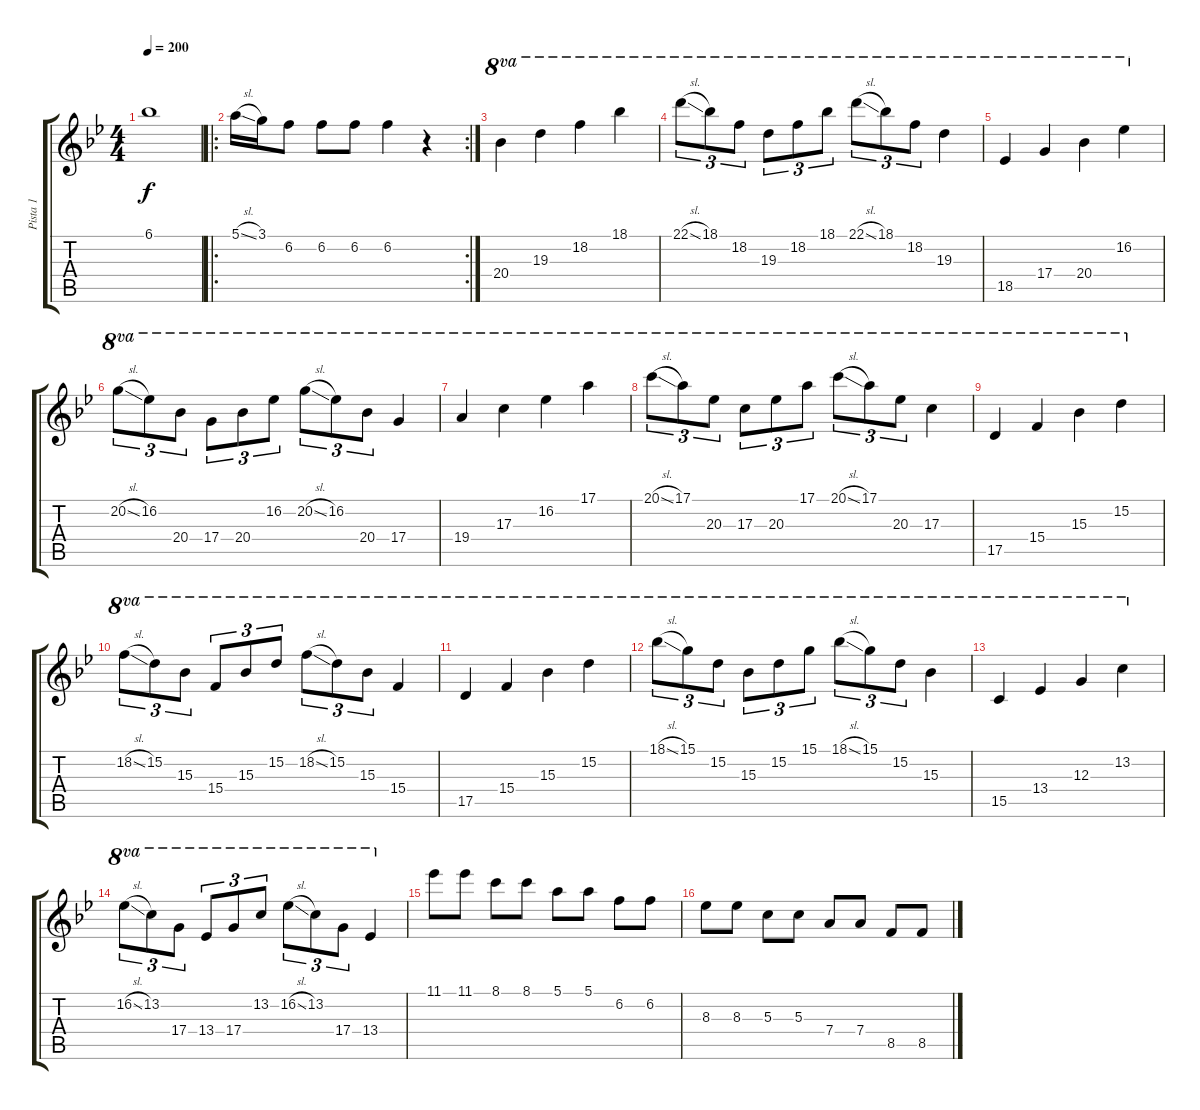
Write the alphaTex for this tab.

\track ("Pista 1" "Pista 1") {instrument distortionguitar}
\staff {score tabs}
\tuning (E4 B3 G3 D3 A2 E2) {hide}
\ts (4 4)
\tempo 200
\clef g2
\ks gminor
6.1.1{dy f} |
\ro
\rc 2
5.1{sl}.16 3.1.16 6.2.8 6.2.8 6.2.8 6.2.4 r.4 |
20.4.4{ot 8va} 19.3.4{ot 8va} 18.2.4{ot 8va} 18.1.4{ot 8va} |
22.1{sl}.8{tu (3 2) ot 8va} 18.1.8{tu (3 2) ot 8va} 18.2.8{tu (3 2) ot 8va} 19.3.8{tu (3 2) ot 8va} 18.2.8{tu (3 2) ot 8va} 18.1.8{tu (3 2) ot 8va} 22.1{sl}.8{tu (3 2) ot 8va} 18.1.8{tu (3 2) ot 8va} 18.2.8{tu (3 2) ot 8va} 19.3.4{ot 8va} |
18.5.4{ot 8va} 17.4.4{ot 8va} 20.4.4{ot 8va} 16.2.4{ot 8va} |
20.2{sl}.8{tu (3 2) ot 8va} 16.2.8{tu (3 2) ot 8va} 20.4.8{tu (3 2) ot 8va} 17.4.8{tu (3 2) ot 8va} 20.4.8{tu (3 2) ot 8va} 16.2.8{tu (3 2) ot 8va} 20.2{sl}.8{tu (3 2) ot 8va} 16.2.8{tu (3 2) ot 8va} 20.4.8{tu (3 2) ot 8va} 17.4.4{ot 8va} |
19.4.4{ot 8va} 17.3.4{ot 8va} 16.2.4{ot 8va} 17.1.4{ot 8va} |
20.1{sl}.8{tu (3 2) ot 8va} 17.1.8{tu (3 2) ot 8va} 20.3.8{tu (3 2) ot 8va} 17.3.8{tu (3 2) ot 8va} 20.3.8{tu (3 2) ot 8va} 17.1.8{tu (3 2) ot 8va} 20.1{sl}.8{tu (3 2) ot 8va} 17.1.8{tu (3 2) ot 8va} 20.3.8{tu (3 2) ot 8va} 17.3.4{ot 8va} |
17.5.4{ot 8va} 15.4.4{ot 8va} 15.3.4{ot 8va} 15.2.4{ot 8va} |
18.2{sl}.8{tu (3 2) ot 8va} 15.2.8{tu (3 2) ot 8va} 15.3.8{tu (3 2) ot 8va} 15.4.8{tu (3 2) ot 8va} 15.3.8{tu (3 2) ot 8va} 15.2.8{tu (3 2) ot 8va} 18.2{sl}.8{tu (3 2) ot 8va} 15.2.8{tu (3 2) ot 8va} 15.3.8{tu (3 2) ot 8va} 15.4.4{ot 8va} |
17.5.4{ot 8va} 15.4.4{ot 8va} 15.3.4{ot 8va} 15.2.4{ot 8va} |
18.1{sl}.8{tu (3 2) ot 8va} 15.1.8{tu (3 2) ot 8va} 15.2.8{tu (3 2) ot 8va} 15.3.8{tu (3 2) ot 8va} 15.2.8{tu (3 2) ot 8va} 15.1.8{tu (3 2) ot 8va} 18.1{sl}.8{tu (3 2) ot 8va} 15.1.8{tu (3 2) ot 8va} 15.2.8{tu (3 2) ot 8va} 15.3.4{ot 8va} |
15.5.4{ot 8va} 13.4.4{ot 8va} 12.3.4{ot 8va} 13.2.4{ot 8va} |
16.2{sl}.8{tu (3 2) ot 8va} 13.2.8{tu (3 2) ot 8va} 17.4.8{tu (3 2) ot 8va} 13.4.8{tu (3 2) ot 8va} 17.4.8{tu (3 2) ot 8va} 13.2.8{tu (3 2) ot 8va} 16.2{sl}.8{tu (3 2) ot 8va} 13.2.8{tu (3 2) ot 8va} 17.4.8{tu (3 2) ot 8va} 13.4.4{ot 8va} |
11.1.8 11.1.8 8.1.8 8.1.8 5.1.8 5.1.8 6.2.8 6.2.8 |
8.3.8 8.3.8 5.3.8 5.3.8 7.4.8 7.4.8 8.5.8 8.5.8
